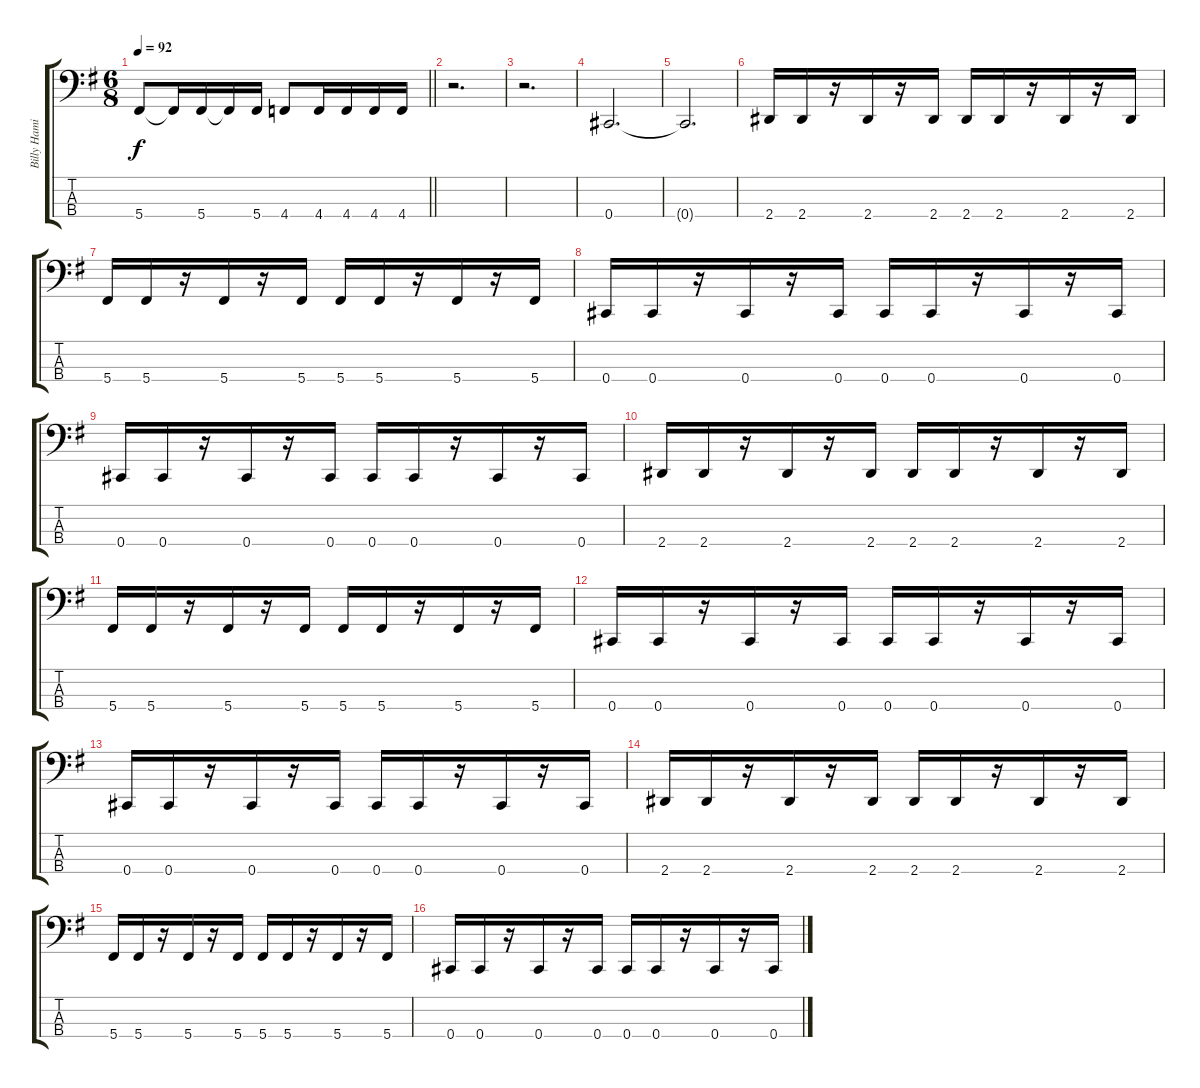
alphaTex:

\track ("Billy Hamilton" "Billy Hami") {instrument electricbassfinger}
\staff {score tabs}
\tuning (Gb2 Db2 Ab1 Db1) {hide}
\ts (6 8)
\tempo 92
\clef f4
\barLineRight lightlight
\ks g
5.4.8{dy f} 5.4{t}.16 5.4.16 5.4{t}.16 5.4.16 4.4.8 4.4.16 4.4.16 4.4.16 4.4.16 |
r.2{d} |
r.2{d} |
0.4.2{d} |
0.4{t}.2{d} |
2.4.16 2.4.16 r.16 2.4.16 r.16 2.4.16 2.4.16 2.4.16 r.16 2.4.16 r.16 2.4.16 |
5.4.16 5.4.16 r.16 5.4.16 r.16 5.4.16 5.4.16 5.4.16 r.16 5.4.16 r.16 5.4.16 |
0.4.16 0.4.16 r.16 0.4.16 r.16 0.4.16 0.4.16 0.4.16 r.16 0.4.16 r.16 0.4.16 |
0.4.16 0.4.16 r.16 0.4.16 r.16 0.4.16 0.4.16 0.4.16 r.16 0.4.16 r.16 0.4.16 |
2.4.16 2.4.16 r.16 2.4.16 r.16 2.4.16 2.4.16 2.4.16 r.16 2.4.16 r.16 2.4.16 |
5.4.16 5.4.16 r.16 5.4.16 r.16 5.4.16 5.4.16 5.4.16 r.16 5.4.16 r.16 5.4.16 |
0.4.16 0.4.16 r.16 0.4.16 r.16 0.4.16 0.4.16 0.4.16 r.16 0.4.16 r.16 0.4.16 |
0.4.16 0.4.16 r.16 0.4.16 r.16 0.4.16 0.4.16 0.4.16 r.16 0.4.16 r.16 0.4.16 |
2.4.16 2.4.16 r.16 2.4.16 r.16 2.4.16 2.4.16 2.4.16 r.16 2.4.16 r.16 2.4.16 |
5.4.16 5.4.16 r.16 5.4.16 r.16 5.4.16 5.4.16 5.4.16 r.16 5.4.16 r.16 5.4.16 |
0.4.16 0.4.16 r.16 0.4.16 r.16 0.4.16 0.4.16 0.4.16 r.16 0.4.16 r.16 0.4.16
